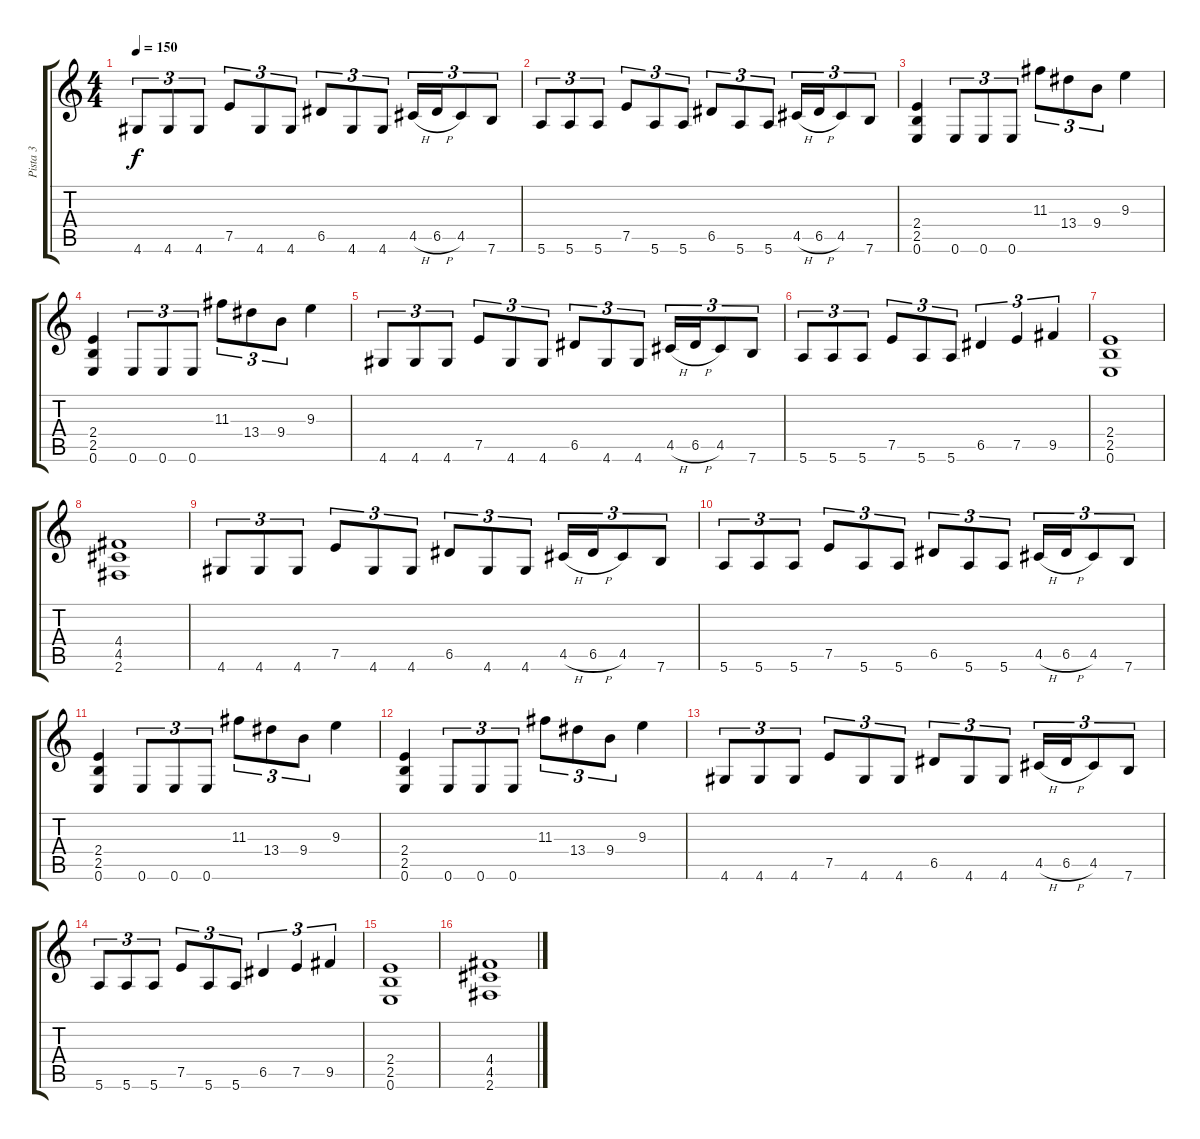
\track ("Pista 3" "Pista 3") {instrument overdrivenguitar}
\staff {score tabs}
\tuning (E4 B3 G3 D3 A2 E2) {hide}
\ts (4 4)
\tempo 150
\clef g2
\ks c
4.6.8{tu (3 2) dy f} 4.6.8{tu (3 2)} 4.6.8{tu (3 2)} 7.5.8{tu (3 2)} 4.6.8{tu (3 2)} 4.6.8{tu (3 2)} 6.5.8{tu (3 2)} 4.6.8{tu (3 2)} 4.6.8{tu (3 2)} 4.5{h}.16{tu (3 2)} 6.5{h}.16{tu (3 2)} 4.5.8{tu (3 2)} 7.6.8{tu (3 2)} |
5.6.8{tu (3 2)} 5.6.8{tu (3 2)} 5.6.8{tu (3 2)} 7.5.8{tu (3 2)} 5.6.8{tu (3 2)} 5.6.8{tu (3 2)} 6.5.8{tu (3 2)} 5.6.8{tu (3 2)} 5.6.8{tu (3 2)} 4.5{h}.16{tu (3 2)} 6.5{h}.16{tu (3 2)} 4.5.8{tu (3 2)} 7.6.8{tu (3 2)} |
(2.4 2.5 0.6).4 0.6.8{tu (3 2)} 0.6.8{tu (3 2)} 0.6.8{tu (3 2)} 11.3.8{tu (3 2)} 13.4.8{tu (3 2)} 9.4.8{tu (3 2)} 9.3.4 |
(2.4 2.5 0.6).4 0.6.8{tu (3 2)} 0.6.8{tu (3 2)} 0.6.8{tu (3 2)} 11.3.8{tu (3 2)} 13.4.8{tu (3 2)} 9.4.8{tu (3 2)} 9.3.4 |
4.6.8{tu (3 2)} 4.6.8{tu (3 2)} 4.6.8{tu (3 2)} 7.5.8{tu (3 2)} 4.6.8{tu (3 2)} 4.6.8{tu (3 2)} 6.5.8{tu (3 2)} 4.6.8{tu (3 2)} 4.6.8{tu (3 2)} 4.5{h}.16{tu (3 2)} 6.5{h}.16{tu (3 2)} 4.5.8{tu (3 2)} 7.6.8{tu (3 2)} |
5.6.8{tu (3 2)} 5.6.8{tu (3 2)} 5.6.8{tu (3 2)} 7.5.8{tu (3 2)} 5.6.8{tu (3 2)} 5.6.8{tu (3 2)} 6.5.4{tu (3 2)} 7.5.4{tu (3 2)} 9.5.4{tu (3 2)} |
(2.4 2.5 0.6).1 |
(4.4 4.5 2.6).1 |
4.6.8{tu (3 2)} 4.6.8{tu (3 2)} 4.6.8{tu (3 2)} 7.5.8{tu (3 2)} 4.6.8{tu (3 2)} 4.6.8{tu (3 2)} 6.5.8{tu (3 2)} 4.6.8{tu (3 2)} 4.6.8{tu (3 2)} 4.5{h}.16{tu (3 2)} 6.5{h}.16{tu (3 2)} 4.5.8{tu (3 2)} 7.6.8{tu (3 2)} |
5.6.8{tu (3 2)} 5.6.8{tu (3 2)} 5.6.8{tu (3 2)} 7.5.8{tu (3 2)} 5.6.8{tu (3 2)} 5.6.8{tu (3 2)} 6.5.8{tu (3 2)} 5.6.8{tu (3 2)} 5.6.8{tu (3 2)} 4.5{h}.16{tu (3 2)} 6.5{h}.16{tu (3 2)} 4.5.8{tu (3 2)} 7.6.8{tu (3 2)} |
(2.4 2.5 0.6).4 0.6.8{tu (3 2)} 0.6.8{tu (3 2)} 0.6.8{tu (3 2)} 11.3.8{tu (3 2)} 13.4.8{tu (3 2)} 9.4.8{tu (3 2)} 9.3.4 |
(2.4 2.5 0.6).4 0.6.8{tu (3 2)} 0.6.8{tu (3 2)} 0.6.8{tu (3 2)} 11.3.8{tu (3 2)} 13.4.8{tu (3 2)} 9.4.8{tu (3 2)} 9.3.4 |
4.6.8{tu (3 2)} 4.6.8{tu (3 2)} 4.6.8{tu (3 2)} 7.5.8{tu (3 2)} 4.6.8{tu (3 2)} 4.6.8{tu (3 2)} 6.5.8{tu (3 2)} 4.6.8{tu (3 2)} 4.6.8{tu (3 2)} 4.5{h}.16{tu (3 2)} 6.5{h}.16{tu (3 2)} 4.5.8{tu (3 2)} 7.6.8{tu (3 2)} |
5.6.8{tu (3 2)} 5.6.8{tu (3 2)} 5.6.8{tu (3 2)} 7.5.8{tu (3 2)} 5.6.8{tu (3 2)} 5.6.8{tu (3 2)} 6.5.4{tu (3 2)} 7.5.4{tu (3 2)} 9.5.4{tu (3 2)} |
(2.4 2.5 0.6).1 |
(4.4 4.5 2.6).1
